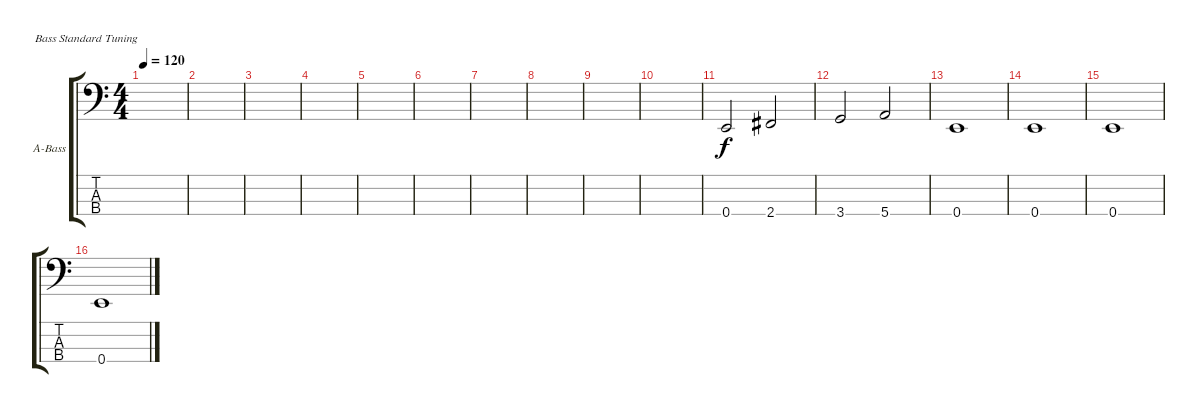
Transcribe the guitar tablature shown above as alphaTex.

\defaultSystemsLayout 4
\bracketExtendMode groupsimilarinstruments
\firstSystemTrackNameOrientation horizontal
\otherSystemsTrackNameOrientation horizontal
\track ("Acoustic Bass" "A-Bass") {instrument acousticbass}
\staff {score tabs}
\tuning (G2 D2 A1 E1)
\ts (4 4)
\tempo 120
\clef f4
\ks c
|
|
|
|
|
|
|
|
|
|
0.4.2 2.4.2 |
3.4.2 5.4.2 |
0.4.1 |
0.4.1 |
0.4.1 |
0.4.1
